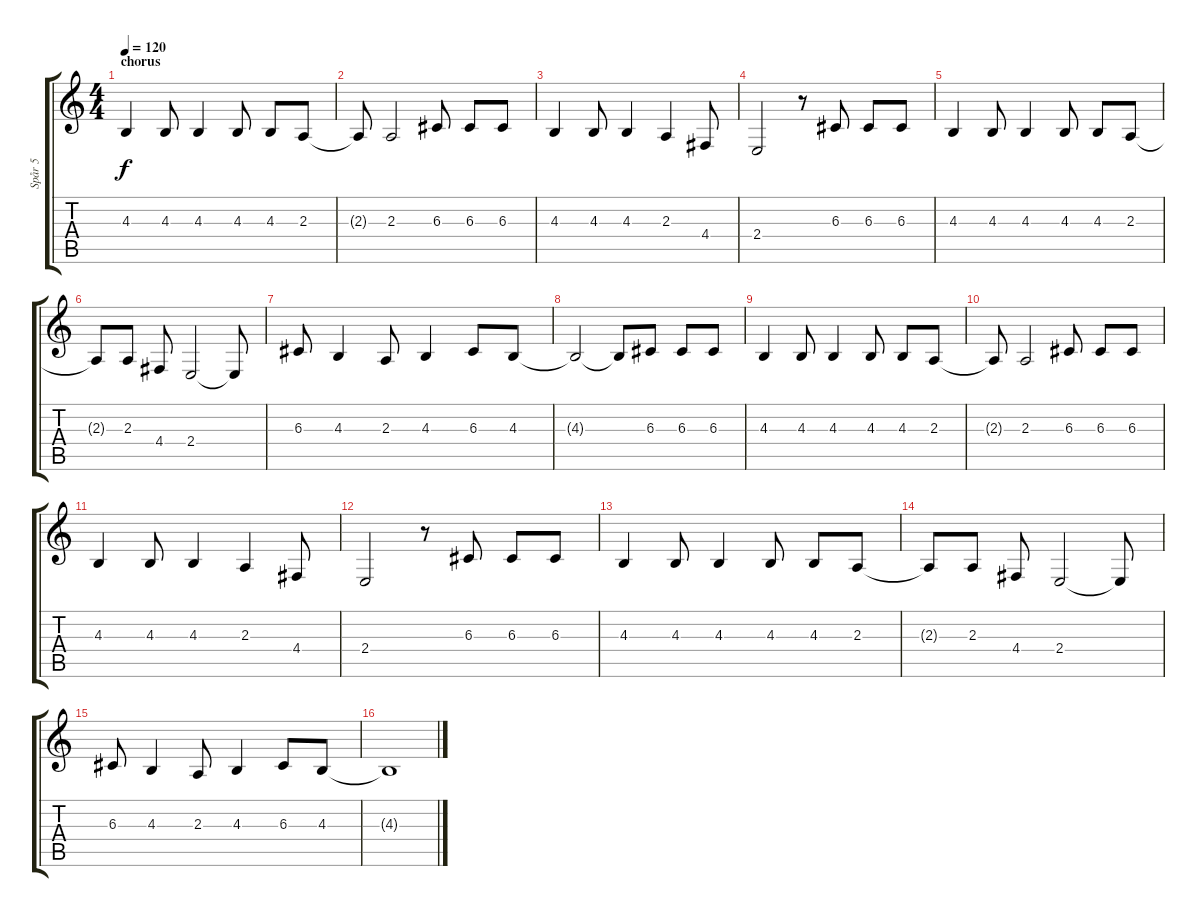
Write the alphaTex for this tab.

\track ("Spår 5" "Spår 5") {instrument lead6voice}
\staff {score tabs}
\tuning (E4 B3 G3 D3 A2 E2) {hide}
\ts (4 4)
\section ("" "chorus")
\tempo 120
\clef g2
\ks c
4.3.4{dy f} 4.3.8 4.3.4 4.3.8 4.3.8 2.3.8 |
2.3{t}.8 2.3.2 6.3.8 6.3.8 6.3.8 |
4.3.4 4.3.8 4.3.4 2.3.4 4.4.8 |
2.4.2 r.8 6.3.8 6.3.8 6.3.8 |
4.3.4 4.3.8 4.3.4 4.3.8 4.3.8 2.3.8 |
2.3{t}.8 2.3.8 4.4.8 2.4.2 2.4{t}.8 |
6.3.8 4.3.4 2.3.8 4.3.4 6.3.8 4.3.8 |
4.3{t}.2 4.3{t}.8 6.3.8 6.3.8 6.3.8 |
4.3.4 4.3.8 4.3.4 4.3.8 4.3.8 2.3.8 |
2.3{t}.8 2.3.2 6.3.8 6.3.8 6.3.8 |
4.3.4 4.3.8 4.3.4 2.3.4 4.4.8 |
2.4.2 r.8 6.3.8 6.3.8 6.3.8 |
4.3.4 4.3.8 4.3.4 4.3.8 4.3.8 2.3.8 |
2.3{t}.8 2.3.8 4.4.8 2.4.2 2.4{t}.8 |
6.3.8 4.3.4 2.3.8 4.3.4 6.3.8 4.3.8 |
4.3{t}.1
